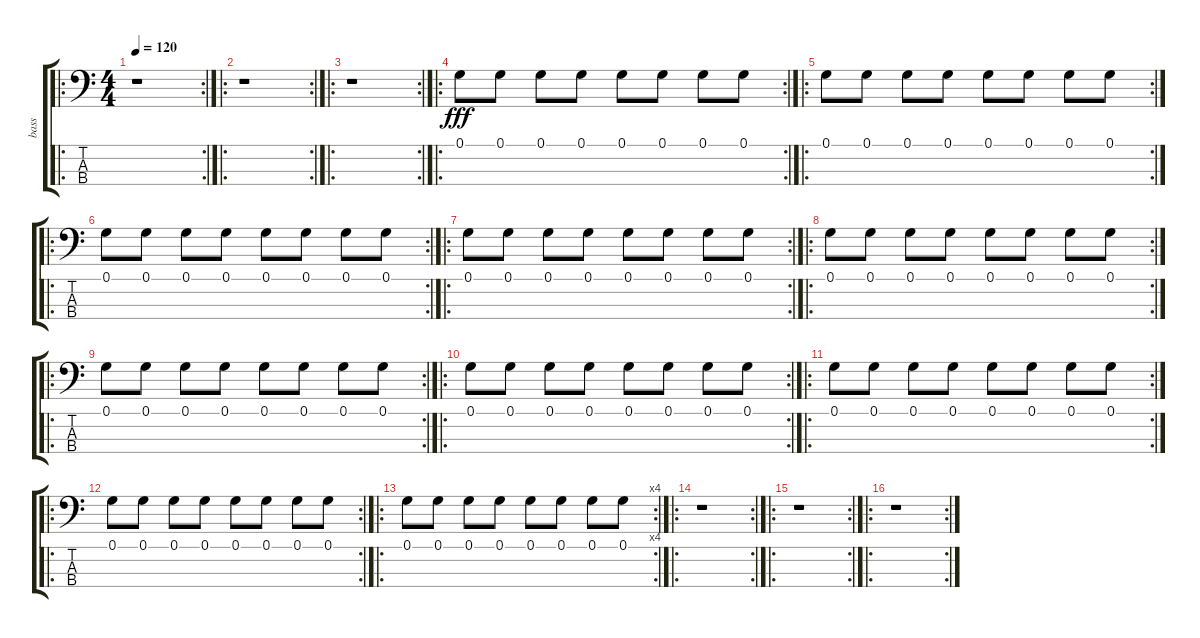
\track ("bass" "bass") {instrument electricbassfinger}
\staff {score tabs}
\tuning (G2 D2 A1 E1) {hide}
\ro
\rc 2
\ts (4 4)
\tempo 120
\clef f4
\ks c
r.1{dy fff instrument electricbassfinger} |
\ro
\rc 2
r.1 |
\ro
\rc 2
r.1 |
\ro
\rc 2
0.1.8 0.1.8 0.1.8 0.1.8 0.1.8 0.1.8 0.1.8 0.1.8 |
\ro
\rc 2
0.1.8 0.1.8 0.1.8 0.1.8 0.1.8 0.1.8 0.1.8 0.1.8 |
\ro
\rc 2
0.1.8 0.1.8 0.1.8 0.1.8 0.1.8 0.1.8 0.1.8 0.1.8 |
\ro
\rc 2
0.1.8 0.1.8 0.1.8 0.1.8 0.1.8 0.1.8 0.1.8 0.1.8 |
\ro
\rc 2
0.1.8 0.1.8 0.1.8 0.1.8 0.1.8 0.1.8 0.1.8 0.1.8 |
\ro
\rc 2
0.1.8 0.1.8 0.1.8 0.1.8 0.1.8 0.1.8 0.1.8 0.1.8 |
\ro
\rc 2
0.1.8 0.1.8 0.1.8 0.1.8 0.1.8 0.1.8 0.1.8 0.1.8 |
\ro
\rc 2
0.1.8 0.1.8 0.1.8 0.1.8 0.1.8 0.1.8 0.1.8 0.1.8 |
\ro
\rc 2
0.1.8 0.1.8 0.1.8 0.1.8 0.1.8 0.1.8 0.1.8 0.1.8 |
\ro
\rc 4
0.1.8 0.1.8 0.1.8 0.1.8 0.1.8 0.1.8 0.1.8 0.1.8 |
\ro
\rc 2
r.1 |
\ro
\rc 2
r.1 |
\ro
\rc 2
r.1
